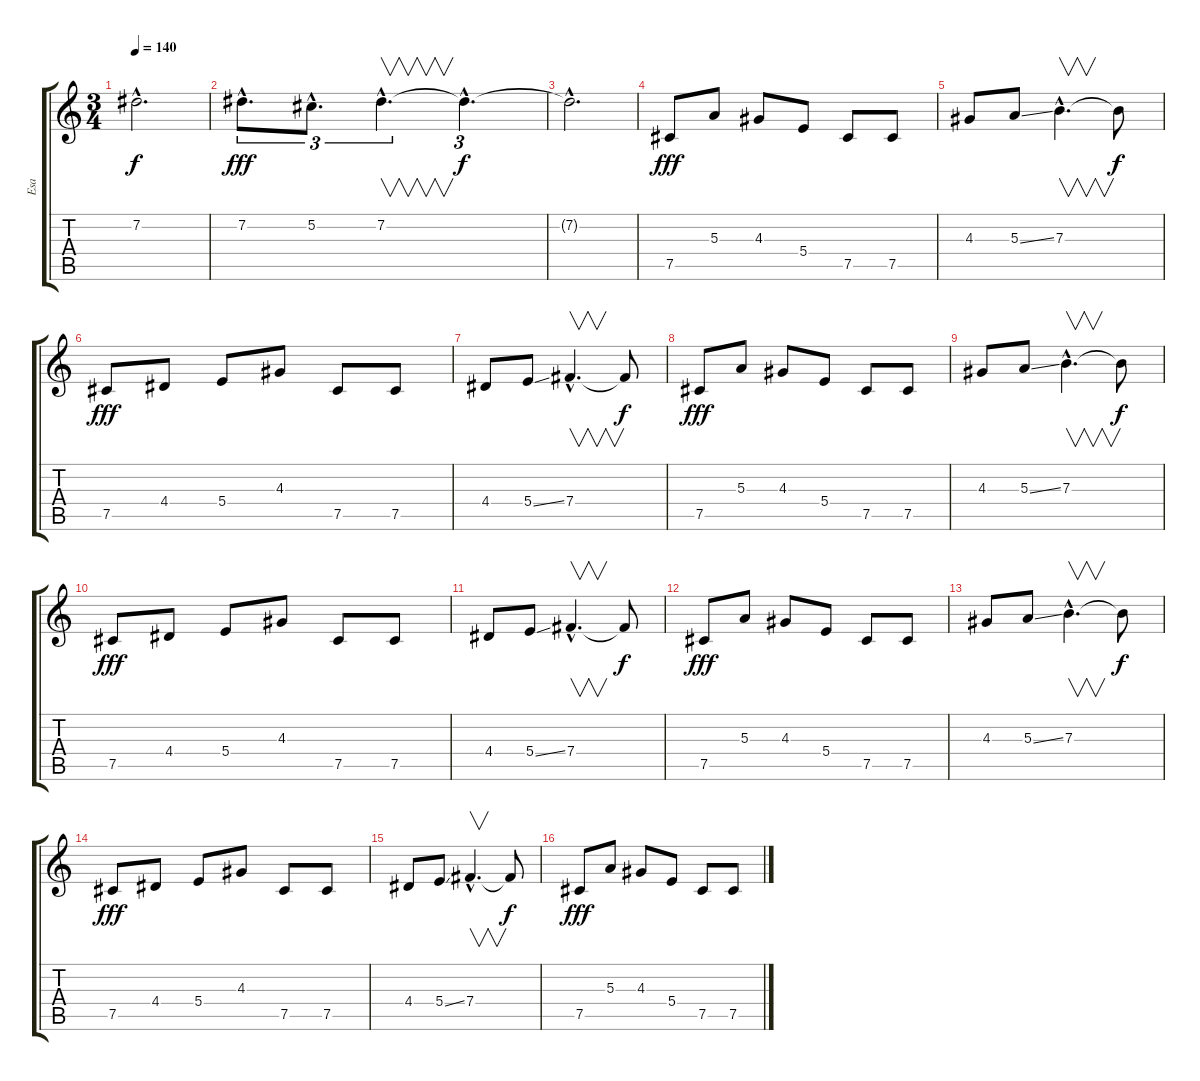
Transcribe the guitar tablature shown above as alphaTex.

\track ("Esa" "Esa") {instrument overdrivenguitar}
\staff {score tabs}
\tuning (Db4 Ab3 E3 B2 Gb2 Db2) {hide}
\ts (3 4)
\tempo 140
\clef g2
\ks c
7.2{hac t}.2{d dy f} |
7.2{hac}.8{d tu (3 2) dy fff} 5.2{hac}.8{d tu (3 2)} 7.2{hac}.4{v d tu (3 2)} 7.2{hac t}.4{d tu (3 2) dy f} |
7.2{hac t}.2{d} |
7.5.8{dy fff} 5.3.8 4.3.8 5.4.8 7.5.8 7.5.8 |
4.3.8 5.3{ss}.8 7.3{hac}.4{v d} 7.3{t}.8{dy f} |
7.5.8{dy fff} 4.4.8 5.4.8 4.3.8 7.5.8 7.5.8 |
4.4.8 5.4{ss}.8 7.4{hac}.4{v d} 7.4{t}.8{dy f} |
7.5.8{dy fff} 5.3.8 4.3.8 5.4.8 7.5.8 7.5.8 |
4.3.8 5.3{ss}.8 7.3{hac}.4{v d} 7.3{t}.8{dy f} |
7.5.8{dy fff} 4.4.8 5.4.8 4.3.8 7.5.8 7.5.8 |
4.4.8 5.4{ss}.8 7.4{hac}.4{v d} 7.4{t}.8{dy f} |
7.5.8{dy fff} 5.3.8 4.3.8 5.4.8 7.5.8 7.5.8 |
4.3.8 5.3{ss}.8 7.3{hac}.4{v d} 7.3{t}.8{dy f} |
7.5.8{dy fff} 4.4.8 5.4.8 4.3.8 7.5.8 7.5.8 |
4.4.8 5.4{ss}.8 7.4{hac}.4{v d} 7.4{t}.8{dy f} |
7.5.8{dy fff} 5.3.8 4.3.8 5.4.8 7.5.8 7.5.8
